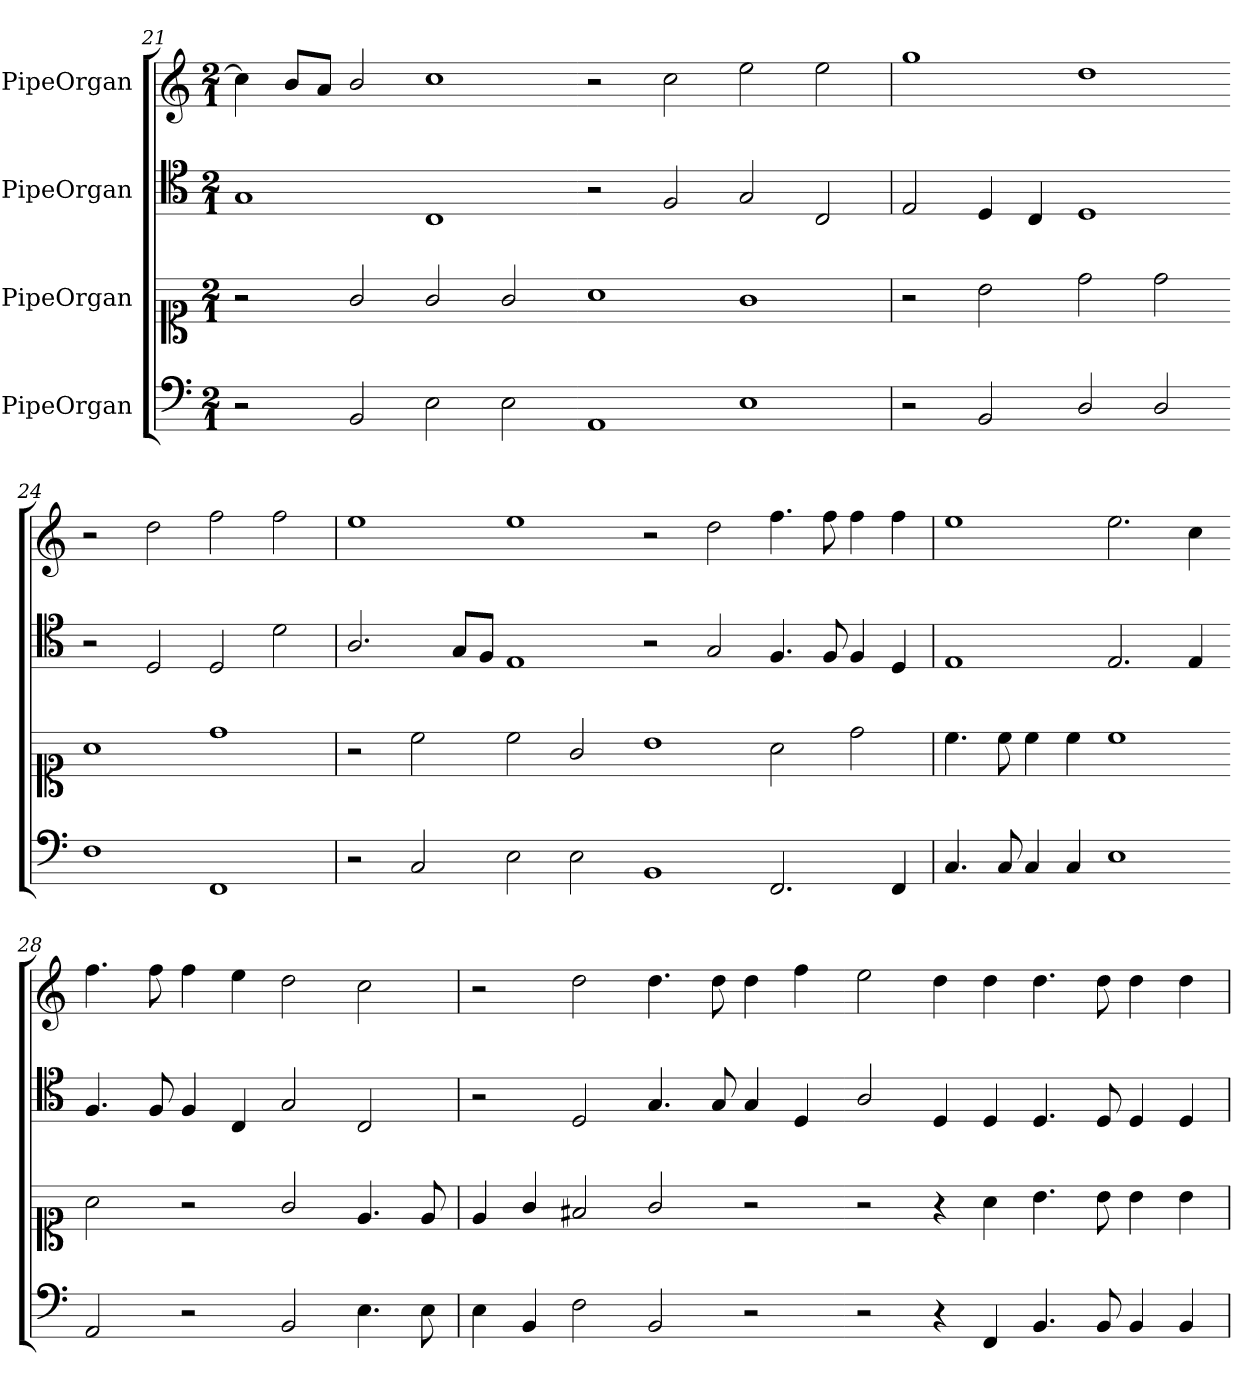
**kern	**kern	**kern	**kern
*part4	*part3	*part2	*part1
*staff4	*staff3	*staff2	*staff1
*I"PipeOrgan	*I"PipeOrgan	*I"PipeOrgan	*I"PipeOrgan
*clefF5	*clefC1	*clefC4	*clefG2
*k[]	*k[]	*k[]	*k[]
*C:	*C:	*C:	*C:
*M2/1	*M2/1	*M2/1	*M2/1
=21	=21	=21	=21
2r	2r	1G	4cc!]
.	.	.	8b/L
.	.	.	8a/J
2GG/	2g/	.	2b/
2C\	2g/	1C	1cc
2C\	2g/	.	.
=22-	=22-	=22-	=22-
1FF	1a	2r	2r
.	.	2F/	2cc\
1C	1g	2G/	2ee\
.	.	2C/	2ee\
=23	=23	=23	=23
2r	2r	2E/	1gg
2GG/	2b\	4D/	.
.	.	4C/	.
2BB/	2dd\	1D	1dd
2BB/	2dd\	.	.
=24-	=24-	=24-	=24-
1D	1a	2r	2r
.	.	2D/	2dd\
1DD	1dd	2D/	2ff\
.	.	2d\	2ff\
=25	=25	=25	=25
2r	2r	2.A/	1ee
2AA/	2cc\	.	.
.	.	8G/L	.
.	.	8F/J	.
2C\	2cc\	1E	1ee
2C\	2g/	.	.
=26-	=26-	=26-	=26-
1GG	1b	2r	2r
.	.	2G/	2dd\
2.DD/	2a\	4.F/	4.ff\
.	.	8F/	8ff\
.	2dd\	4F/	4ff\
4DD/	.	4D/	4ff\
=27	=27	=27	=27
4.AA/	4.cc\	1E	1ee
8AA/	8cc\	.	.
4AA/	4cc\	.	.
4AA/	4cc\	.	.
1C	1cc	2.E/	2.ee\
.	.	4E/	4cc\
=28-	=28-	=28-	=28-
2FF/	2a\	4.F/	4.ff\
.	.	8F/	8ff\
2r	2r	4F/	4ff\
.	.	4C/	4ee\
2GG/	2g/	2G/	2dd\
4.C\	4.e/	2C/	2cc\
8C\	8e/	.	.
=29	=29	=29	=29
4C\	4e/	2r	2r
4GG/	4g/	.	.
2D\	2f#X/	2D/	2dd\
2GG/	2g/	4.G/	4.dd\
.	.	8G/	8dd\
2r	2r	4G/	4dd\
.	.	4D/	4ff\
=30-	=30-	=30-	=30-
2r	2r	2A/	2ee\
4r	4r	4D/	4dd\
4DD/	4a\	4D/	4dd\
4.GG/	4.b\	4.D/	4.dd\
8GG/	8b\	8D/	8dd\
4GG/	4b\	4D/	4dd\
4GG/	4b\	4D/	4dd\
=	=	=	=
*-	*-	*-	*-
